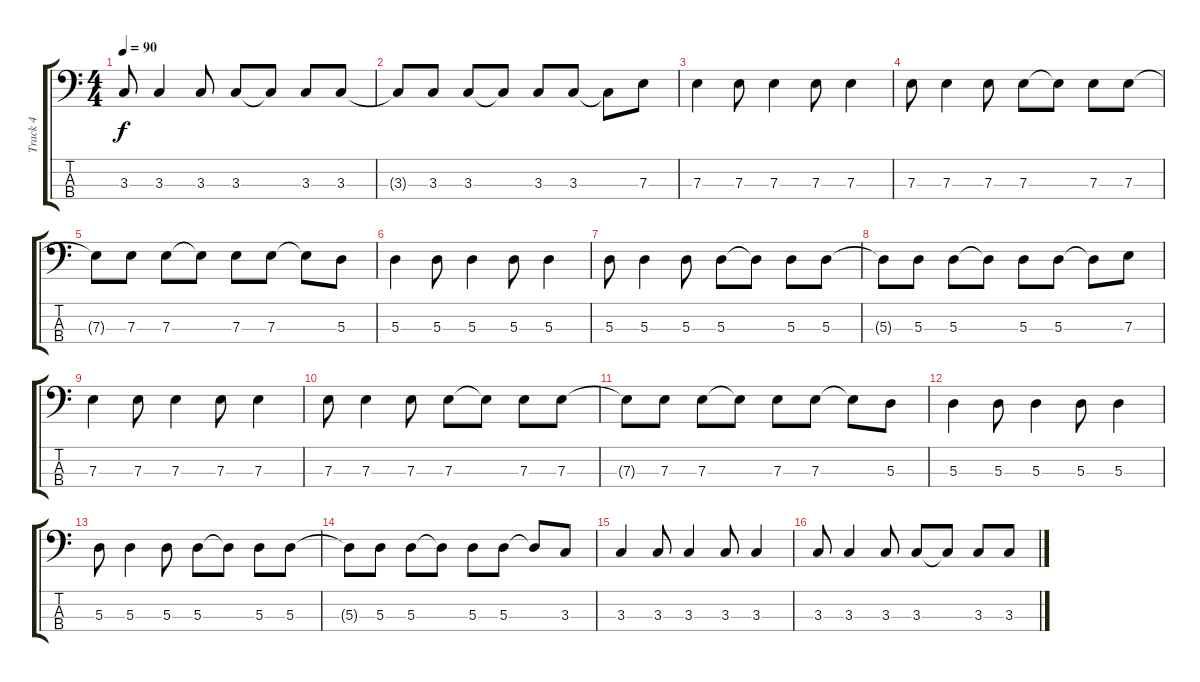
\track ("Track 4" "Track 4") {instrument electricbassfinger}
\staff {score tabs}
\tuning (G2 D2 A1 E1) {hide}
\ts (4 4)
\tempo 90
\clef f4
\ks c
3.3.8{dy f} 3.3.4 3.3.8 3.3.8 3.3{t}.8 3.3.8 3.3.8 |
3.3{t}.8 3.3.8 3.3.8 3.3{t}.8 3.3.8 3.3.8 3.3{t}.8 7.3.8 |
7.3.4 7.3.8 7.3.4 7.3.8 7.3.4 |
7.3.8 7.3.4 7.3.8 7.3.8 7.3{t}.8 7.3.8 7.3.8 |
7.3{t}.8 7.3.8 7.3.8 7.3{t}.8 7.3.8 7.3.8 7.3{t}.8 5.3.8 |
5.3.4 5.3.8 5.3.4 5.3.8 5.3.4 |
5.3.8 5.3.4 5.3.8 5.3.8 5.3{t}.8 5.3.8 5.3.8 |
5.3{t}.8 5.3.8 5.3.8 5.3{t}.8 5.3.8 5.3.8 5.3{t}.8 7.3.8 |
7.3.4 7.3.8 7.3.4 7.3.8 7.3.4 |
7.3.8 7.3.4 7.3.8 7.3.8 7.3{t}.8 7.3.8 7.3.8 |
7.3{t}.8 7.3.8 7.3.8 7.3{t}.8 7.3.8 7.3.8 7.3{t}.8 5.3.8 |
5.3.4 5.3.8 5.3.4 5.3.8 5.3.4 |
5.3.8 5.3.4 5.3.8 5.3.8 5.3{t}.8 5.3.8 5.3.8 |
5.3{t}.8 5.3.8 5.3.8 5.3{t}.8 5.3.8 5.3.8 5.3{t}.8 3.3.8 |
3.3.4 3.3.8 3.3.4 3.3.8 3.3.4 |
3.3.8 3.3.4 3.3.8 3.3.8 3.3{t}.8 3.3.8 3.3.8
